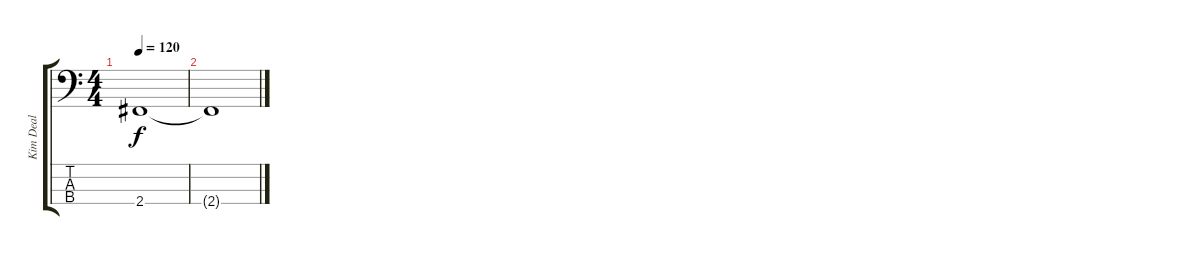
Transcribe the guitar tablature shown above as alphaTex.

\track ("Kim Deal" "Kim Deal") {instrument electricbasspick}
\staff {score tabs}
\tuning (G2 D2 A1 E1) {hide}
\ts (4 4)
\tempo 120
\clef f4
\ks c
2.4{t}.1{dy f} |
2.4{t}.1
